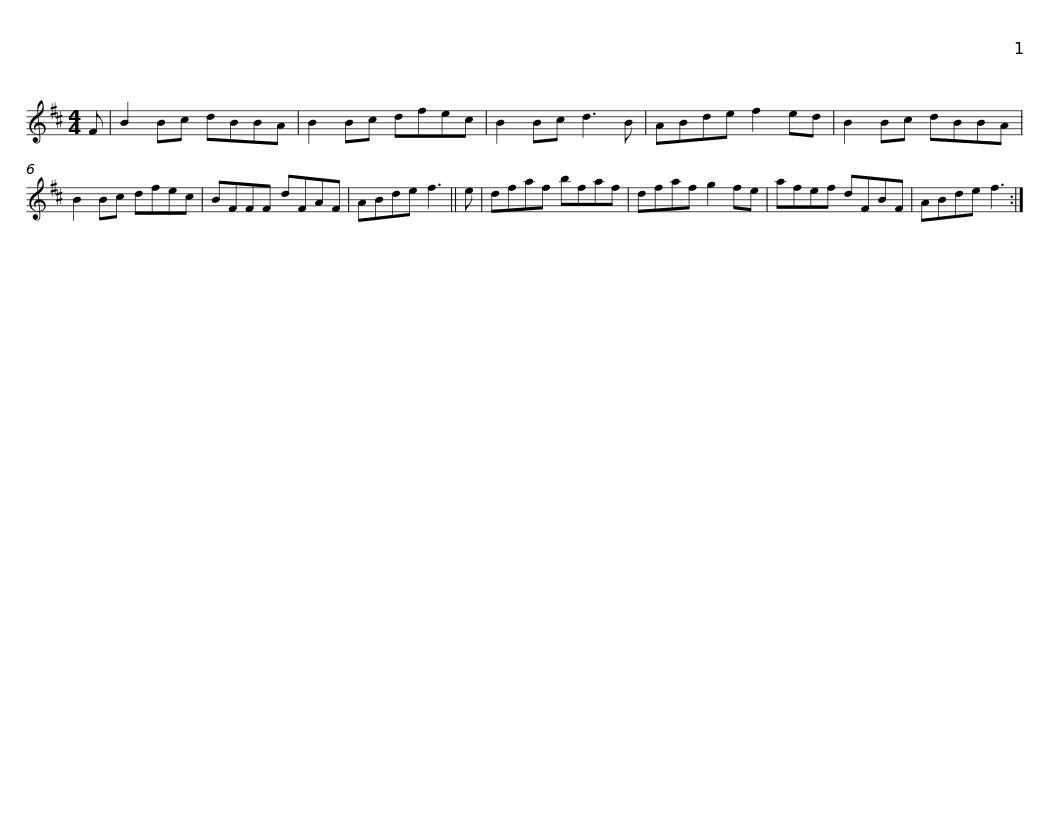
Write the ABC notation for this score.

X:1
L:1/8
M:4/4
I:linebreak $
K:Bmin
V:1 treble
V:1
 F | B2 Bc dBBA | B2 Bc dfec | B2 Bc d3 B | ABde f2 ed | %5
 B2 Bc dBBA | B2 Bc dfec |$ BFFF dFAF | ABde f3 || e | %10
 dfaf bfaf | dfaf g2 fe | afef dFBF | ABde f3 :| %14
